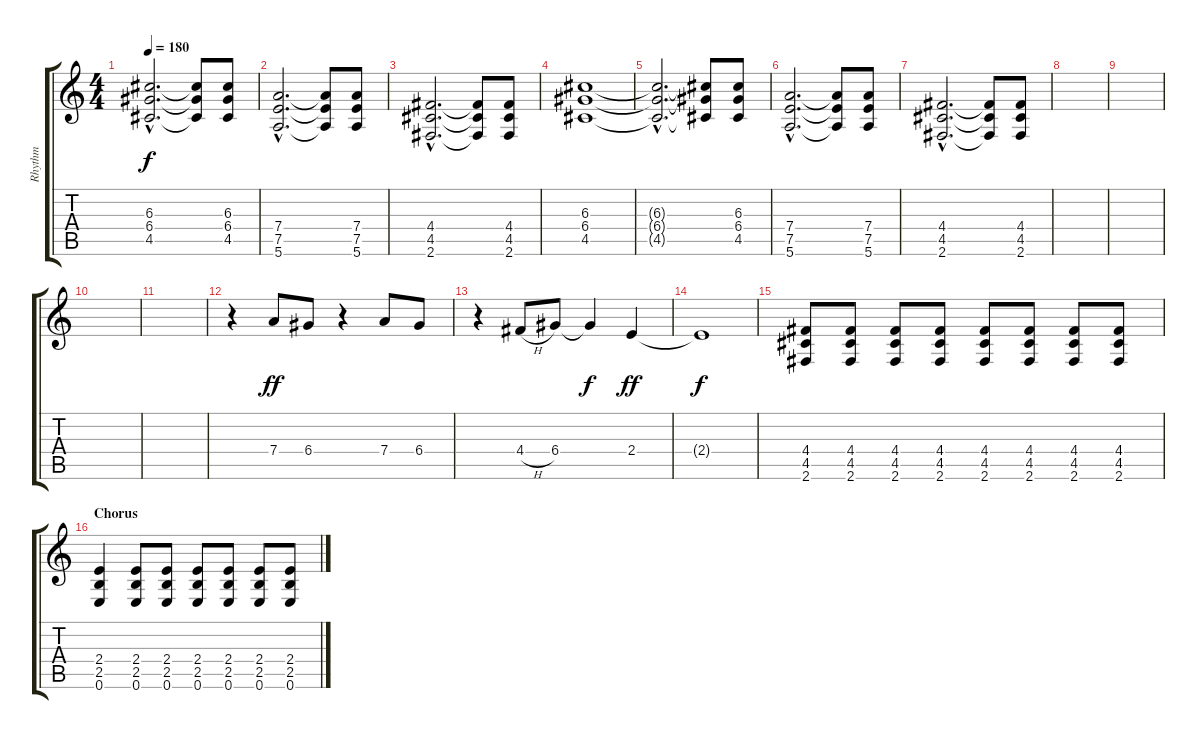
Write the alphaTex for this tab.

\track ("Rhythm" "Rhythm") {instrument overdrivenguitar}
\staff {score tabs}
\tuning (E4 B3 G3 D3 A2 E2) {hide}
\ts (4 4)
\tempo 180
\clef g2
\ks c
(6.3{hac t} 6.4{hac t} 4.5{hac t}).2{d dy f} (6.3{t} 6.4{t} 4.5{t}).8 (6.3 6.4 4.5).8 |
(7.4{hac} 7.5{hac} 5.6{hac}).2{d} (7.4{t} 7.5{t} 5.6{t}).8 (7.4 7.5 5.6).8 |
(4.4{hac} 4.5{hac} 2.6{hac}).2{d} (4.4{t} 4.5{t} 2.6{t}).8 (4.4 4.5 2.6).8 |
(6.3 6.4 4.5).1 |
(6.3{hac t} 6.4{hac t} 4.5{hac t}).2{d} (6.3{t} 6.4{t} 4.5{t}).8 (6.3 6.4 4.5).8 |
(7.4{hac} 7.5{hac} 5.6{hac}).2{d} (7.4{t} 7.5{t} 5.6{t}).8 (7.4 7.5 5.6).8 |
(4.4{hac} 4.5{hac} 2.6{hac}).2{d} (4.4{t} 4.5{t} 2.6{t}).8 (4.4 4.5 2.6).8 |
|
|
|
|
r.4 7.4.8{dy ff} 6.4.8 r.4 7.4.8 6.4.8 |
r.4 4.4{h}.8 6.4.8 6.4{t}.4{dy f} 2.4.4{dy ff} |
2.4{t}.1{dy f} |
(4.4 4.5 2.6).8 (4.4 4.5 2.6).8 (4.4 4.5 2.6).8 (4.4 4.5 2.6).8 (4.4 4.5 2.6).8 (4.4 4.5 2.6).8 (4.4 4.5 2.6).8 (4.4 4.5 2.6).8 |
\section ("" "Chorus")
(2.4 2.5 0.6).4 (2.4 2.5 0.6).8 (2.4 2.5 0.6).8 (2.4 2.5 0.6).8 (2.4 2.5 0.6).8 (2.4 2.5 0.6).8 (2.4 2.5 0.6).8
